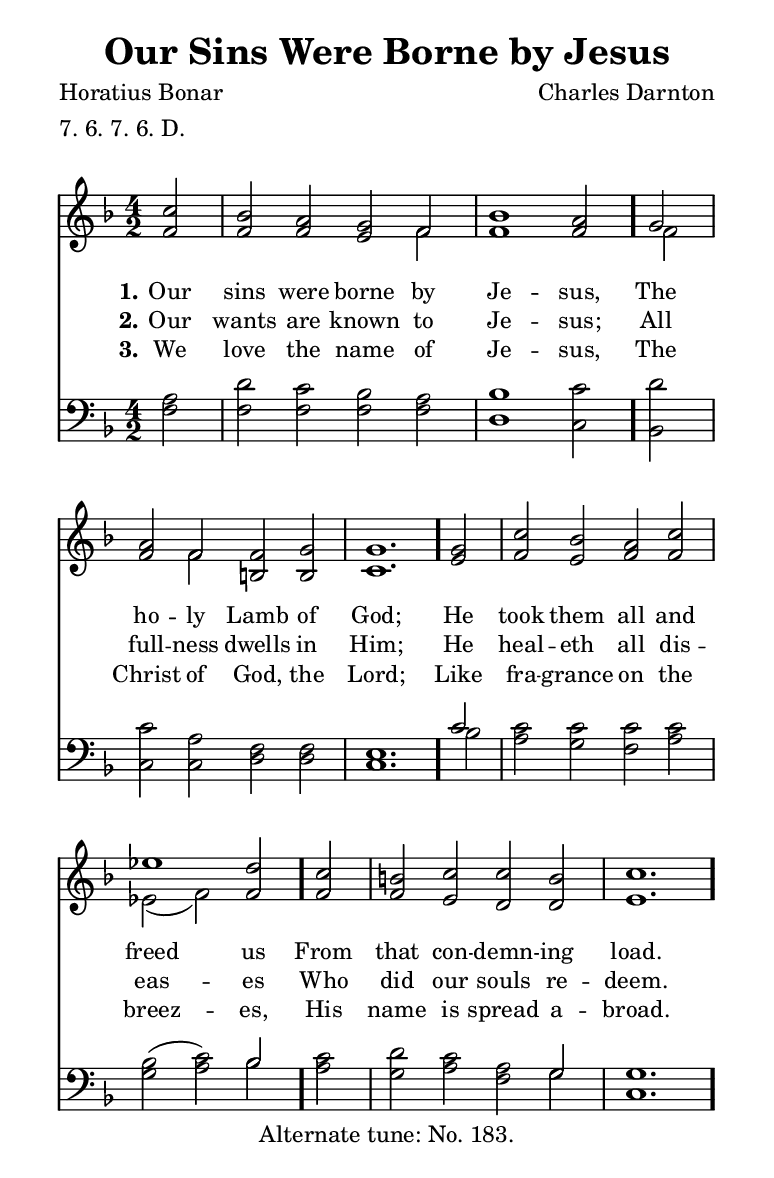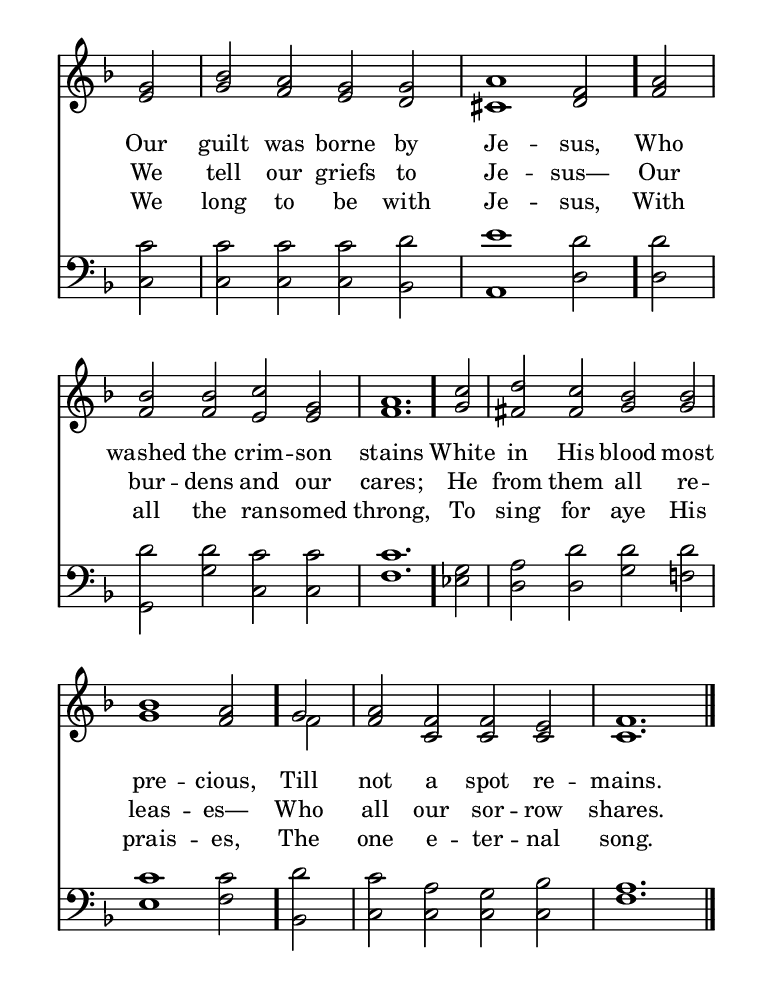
\include "common/global.ily"
\paper {
  \include "common/paper.ily"
  oddFooterMarkup = \markup { \fill-line { \on-the-fly \first-page "Alternate tune: No. 183." } }
}

\header{
  hymnnumber = "189"
  title = "Our Sins Were Borne by Jesus"
  tunename = "Bridlington" % not found at hymnary.org
  meter = "7. 6. 7. 6. D."
  poet = "Horatius Bonar" % see https://hymnary.org/text/our_sins_were_borne_by_jesus
  composer = "Charles Darnton" % tune not found at hymnary.org ; inferred
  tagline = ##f
}

global = {
  \include "common/overrides.ily"
  \override Staff.TimeSignature.style = #'numbered
  \time 4/2
  \override Score.MetronomeMark.transparent = ##t % hide all fermata changes too
  \tempo 2=90
  \key f \major
  \partial 2
  \autoBeamOff
}

notesSoprano = {
\global
\relative c'' {

  c2 | bes a g f | bes1 a2
  g2 | a f f g | g1. \eogbreak
  g2 | c bes a c | ees1 d2
  c2 | b c c b | c1. \eogbreak
  g2 | bes a g g | a1 f2
  a2 | bes bes c g | a1. \eogbreak
  c2 | d c bes bes | bes1 a2
  g2 | a f f e | f1.

  \bar "|."

}
}

notesAlto = {
\global
\relative e' {

  f2 | f f e f | f1 f2
  f2 | f f b, b | c1.
  e2 | f e f f | ees( f) f
  f2 | f e d d | e1.
  e2 | g f e d | cis1 d2
  f2 | f f e e | f1.
  g2 | fis fis g g | g1 f2
  f2 | f c c c | c1.

}
}

notesTenor = {
\global
\relative a {

  a2 | d c bes a | bes1 c2
  d2 | c a f f | e1.
  c'2 | c c c c | bes( c) bes
  c2 | d c a g | g1.
  c2 | c c c d | e1 d2
  d2 | d d c c | c1.
  g2 | a d d d | c1 c2
  d2 | c a g bes | a1.

}
}

notesBass = {
\global
\relative f {

  f2 f f f f | d1 c2
  bes2 | c c d d | c1.
  bes'2 | a g f a | g( a) bes
  a2 | g a f g | c,1.
  c2 | c c c bes | a1 d2
  d2 | g, g' c, c | f1.
  ees2 | d d g f! | e1 f2 % why `!` ?
  bes,2 | c c c c | f1.

}
}

wordsA = \lyricmode {
\set stanza = "1."

Our sins were borne by Je -- sus, \bar "."
The ho -- ly Lamb of God; \bar "."
He took them all and freed us \bar "."
From that con -- demn -- ing load. \bar "."
Our guilt was borne by Je -- sus, \bar "."
Who washed the crim -- son stains \bar "."
White in His blood most pre -- cious, \bar "."
Till not a spot re -- mains. \bar "."

}

wordsB = \lyricmode {
\set stanza = "2."

Our wants are known to Je -- sus;
All full -- ness dwells in Him;
He heal -- eth all dis -- eas -- es
Who did our souls re -- deem.
We tell our griefs to Je -- sus—
Our bur -- dens and our cares;
He from them all re -- leas -- es—
Who all our sor -- row shares.

}

wordsC = \lyricmode {
\set stanza = "3."

We love the name of Je -- sus,
The Christ of God, the Lord;
Like fra -- grance on the breez -- es,
His name is spread a -- broad.
We long to be with Je -- sus,
With all the ran -- somed throng,
To sing for aye His prais -- es,
The one e -- ter -- nal song.

}

\score {
  \context ChoirStaff <<
    \context Staff = upper <<
      \set Staff.autoBeaming = ##f
      \set ChoirStaff.systemStartDelimiter = #'SystemStartBar
      \set ChoirStaff.printPartCombineTexts = ##f
      \partcombine #'(2 . 11) \notesSoprano \notesAlto
      \context NullVoice = sopranos { \voiceOne << \notesSoprano >> }
      \context Lyrics = one   \lyricsto sopranos \wordsA
      \context Lyrics = two   \lyricsto sopranos \wordsB
      \context Lyrics = three \lyricsto sopranos \wordsC
    >>
    \context Staff = men <<
      \set Staff.autoBeaming = ##f
      \clef bass
      \set ChoirStaff.printPartCombineTexts = ##f
      \partcombine #'(2 . 11) \notesTenor \notesBass
    >>
  >>
  \layout {
    \include "common/layout.ily"
  }
  #(cond ((ly:get-option 'eog-midi-permitted) #{ \midi{
    \include "common/midi.ily"
  } #}))
}

\version "2.19.49"  % necessary for upgrading to future LilyPond versions.

% vi:set et ts=2 sw=2 ai nocindent syntax=lilypond:
